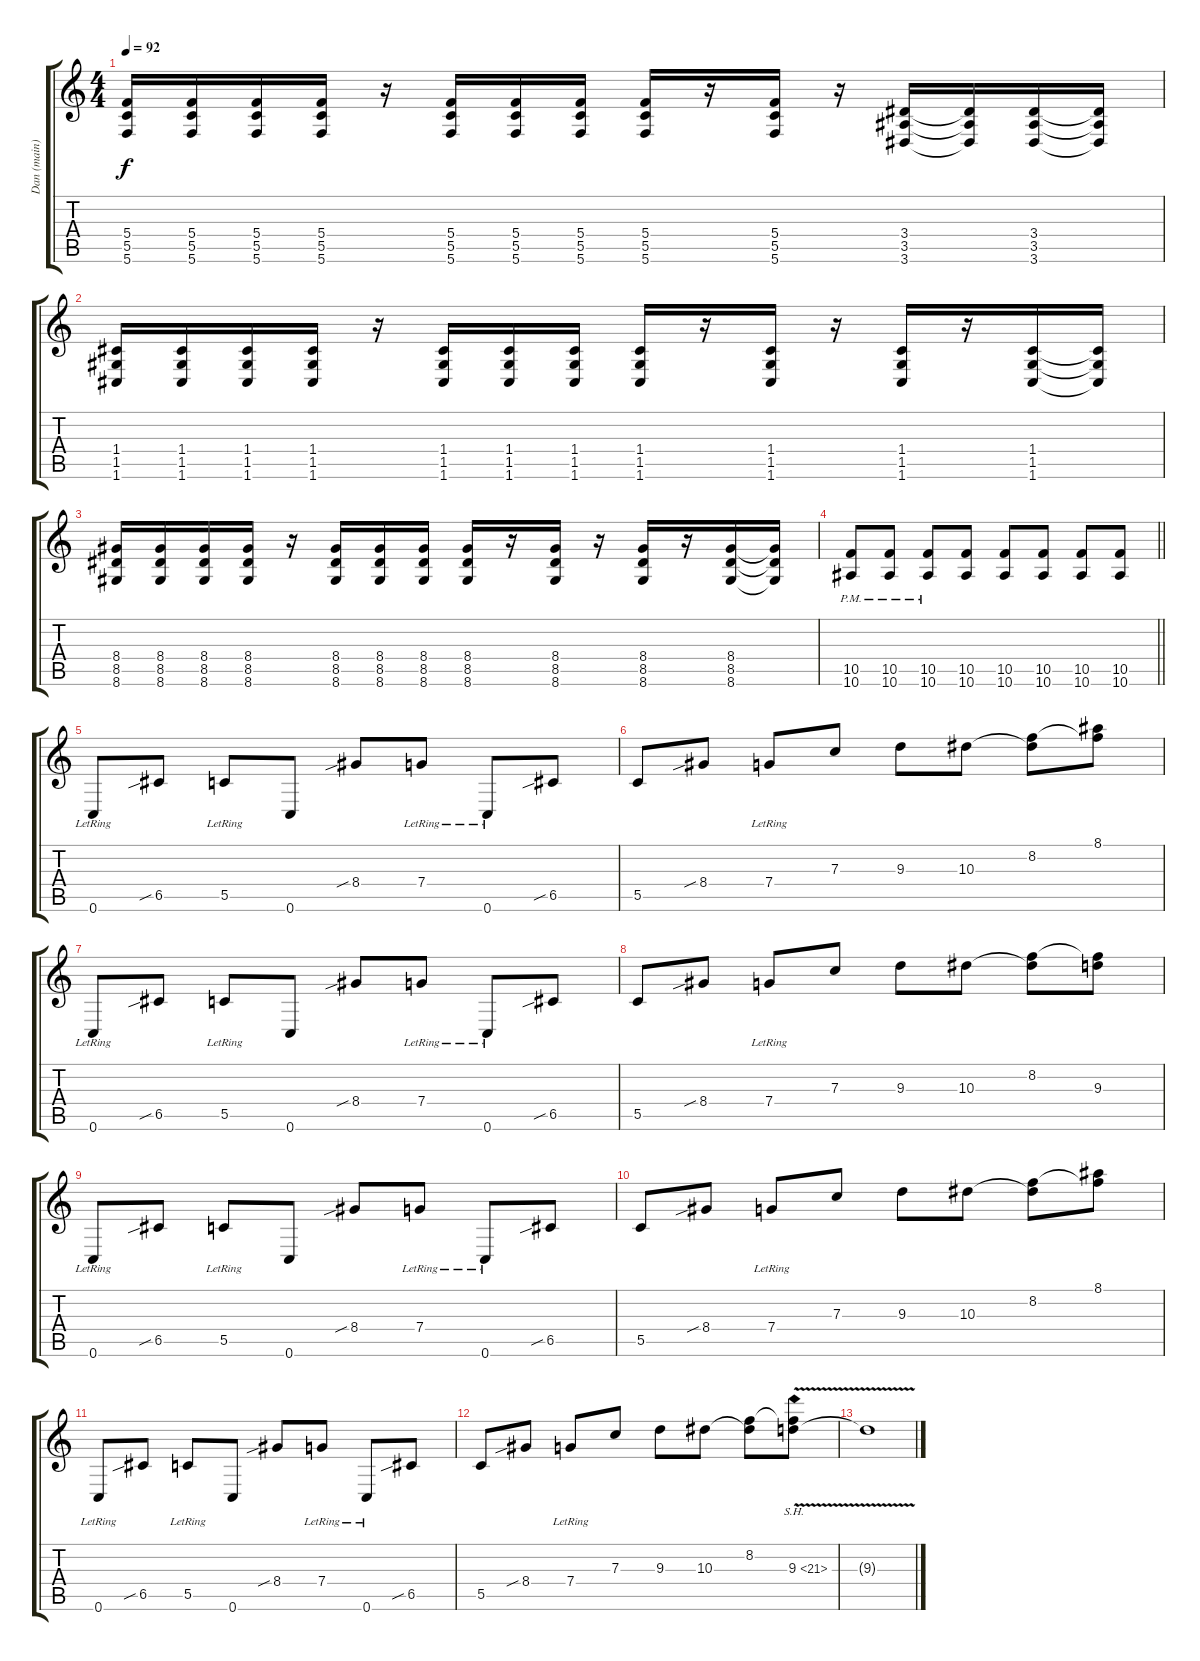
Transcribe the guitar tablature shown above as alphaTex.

\track ("Dan (main)" "Dan (main)") {instrument distortionguitar}
\staff {score tabs}
\tuning (D4 A3 F3 C3 G2 C2) {hide}
\ts (4 4)
\tempo 92
\clef g2
\ks c
(5.4 5.5 5.6).16{dy f} (5.4 5.5 5.6).16 (5.4 5.5 5.6).16 (5.4 5.5 5.6).16 r.16 (5.4 5.5 5.6).16 (5.4 5.5 5.6).16 (5.4 5.5 5.6).16 (5.4 5.5 5.6).16 r.16 (5.4 5.5 5.6).16 r.16 (3.4 3.5 3.6).16 (3.4{t} 3.5{t} 3.6{t}).16 (3.4 3.5 3.6).16 (3.4{t} 3.5{t} 3.6{t}).16 |
(1.4 1.5 1.6).16 (1.4 1.5 1.6).16 (1.4 1.5 1.6).16 (1.4 1.5 1.6).16 r.16 (1.4 1.5 1.6).16 (1.4 1.5 1.6).16 (1.4 1.5 1.6).16 (1.4 1.5 1.6).16 r.16 (1.4 1.5 1.6).16 r.16 (1.4 1.5 1.6).16 r.16 (1.4 1.5 1.6).16 (1.4{t} 1.5{t} 1.6{t}).16 |
(8.4 8.5 8.6).16 (8.4 8.5 8.6).16 (8.4 8.5 8.6).16 (8.4 8.5 8.6).16 r.16 (8.4 8.5 8.6).16 (8.4 8.5 8.6).16 (8.4 8.5 8.6).16 (8.4 8.5 8.6).16 r.16 (8.4 8.5 8.6).16 r.16 (8.4 8.5 8.6).16 r.16 (8.4 8.5 8.6).16 (8.4{t} 8.5{t} 8.6{t}).16 |
\barLineRight lightlight
(10.5{pm} 10.6{pm}).8 (10.5{pm} 10.6{pm}).8 (10.5{pm} 10.6{pm}).8 (10.5 10.6).8 (10.5 10.6).8 (10.5 10.6).8 (10.5 10.6).8 (10.5 10.6).8 |
0.6{lr}.8 6.5{sib}.8 5.5{lr}.8 0.6.8 8.4{sib}.8 7.4{lr}.8 0.6{lr}.8 6.5{sib}.8 |
5.5.8 8.4{sib}.8 7.4{lr}.8 7.3.8 9.3.8 10.3.8 (8.2 10.3{t}).8 (8.1 8.2{t}).8 |
0.6{lr}.8 6.5{sib}.8 5.5{lr}.8 0.6.8 8.4{sib}.8 7.4{lr}.8 0.6{lr}.8 6.5{sib}.8 |
5.5.8 8.4{sib}.8 7.4{lr}.8 7.3.8 9.3.8 10.3.8 (8.2 10.3{t}).8 (8.2{t} 9.3).8 |
0.6{lr}.8 6.5{sib}.8 5.5{lr}.8 0.6.8 8.4{sib}.8 7.4{lr}.8 0.6{lr}.8 6.5{sib}.8 |
5.5.8 8.4{sib}.8 7.4{lr}.8 7.3.8 9.3.8 10.3.8 (8.2 10.3{t}).8 (8.1 8.2{t}).8 |
0.6{lr}.8 6.5{sib}.8 5.5{lr}.8 0.6.8 8.4{sib}.8 7.4{lr}.8 0.6{lr}.8 6.5{sib}.8 |
5.5.8 8.4{sib}.8 7.4{lr}.8 7.3.8 9.3.8 10.3.8 (8.2 10.3{t}).8 (8.2{t} 9.3{sh 12 v}).8 |
9.3{t}.1
